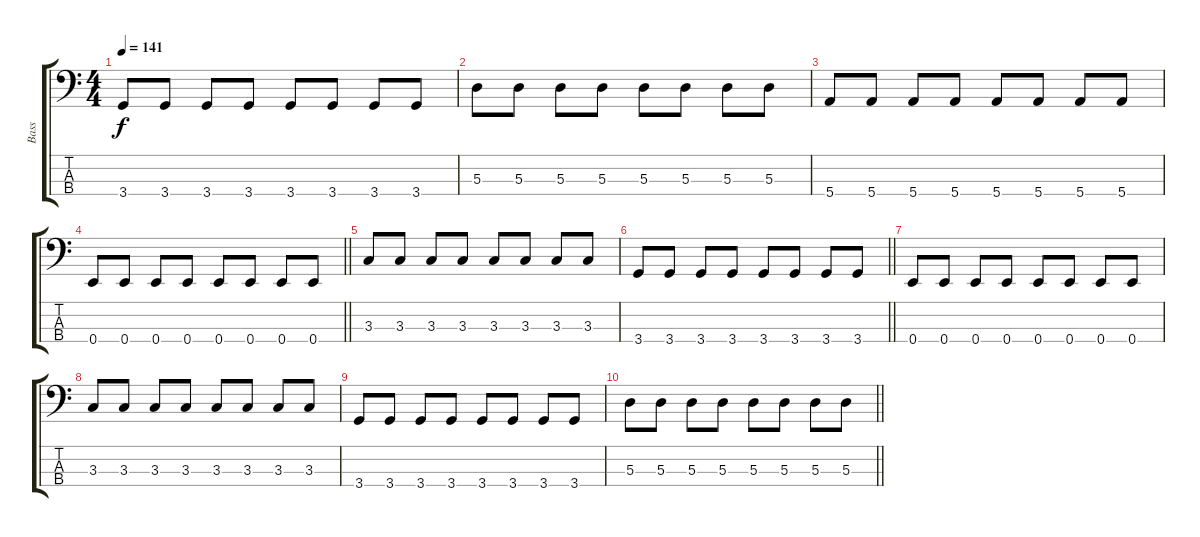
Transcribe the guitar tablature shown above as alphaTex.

\track ("Bass" "Bass") {instrument electricbassfinger}
\staff {score tabs}
\tuning (G2 D2 A1 E1) {hide}
\ts (4 4)
\tempo 141
\clef f4
\ks c
3.4.8{dy f} 3.4.8 3.4.8 3.4.8 3.4.8 3.4.8 3.4.8 3.4.8 |
5.3.8 5.3.8 5.3.8 5.3.8 5.3.8 5.3.8 5.3.8 5.3.8 |
5.4.8 5.4.8 5.4.8 5.4.8 5.4.8 5.4.8 5.4.8 5.4.8 |
\barLineRight lightlight
0.4.8 0.4.8 0.4.8 0.4.8 0.4.8 0.4.8 0.4.8 0.4.8 |
3.3.8 3.3.8 3.3.8 3.3.8 3.3.8 3.3.8 3.3.8 3.3.8 |
\barLineRight lightlight
3.4.8 3.4.8 3.4.8 3.4.8 3.4.8 3.4.8 3.4.8 3.4.8 |
0.4.8 0.4.8 0.4.8 0.4.8 0.4.8 0.4.8 0.4.8 0.4.8 |
3.3.8 3.3.8 3.3.8 3.3.8 3.3.8 3.3.8 3.3.8 3.3.8 |
3.4.8 3.4.8 3.4.8 3.4.8 3.4.8 3.4.8 3.4.8 3.4.8 |
\barLineRight lightlight
5.3.8 5.3.8 5.3.8 5.3.8 5.3.8 5.3.8 5.3.8 5.3.8
